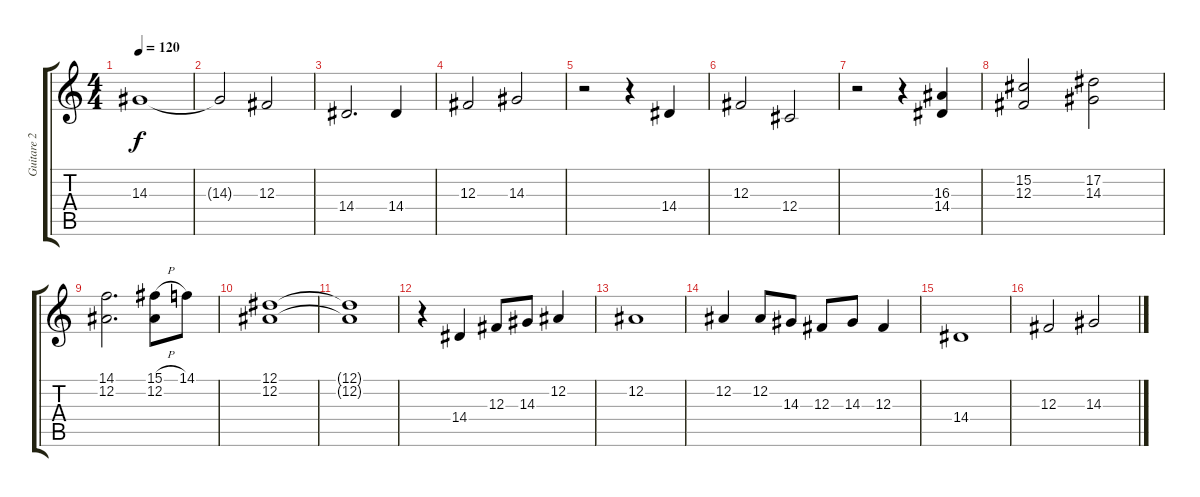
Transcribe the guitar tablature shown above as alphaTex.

\track ("Guitare 2 (Orchestre 1)" "Guitare 2 ") {instrument stringensemble1}
\staff {score tabs}
\tuning (Eb4 Bb3 Gb3 Db3 Ab2 Eb2) {hide}
\ts (4 4)
\tempo 120
\clef g2
\ks c
14.3.1{dy f} |
14.3{t}.2 12.3.2 |
14.4.2{d} 14.4.4 |
12.3.2 14.3.2 |
r.2 r.4 14.4.4 |
12.3.2 12.4.2 |
r.2 r.4 (16.3 14.4).4 |
(15.2 12.3).2 (17.2 14.3).2 |
(14.1 12.2).2{d} (15.1{h} 12.2).8 14.1.8 |
(12.1 12.2).1 |
(12.1{t} 12.2{t}).1 |
r.4 14.4.4 12.3.8 14.3.8 12.2.4 |
12.2.1 |
12.2.4 12.2.8 14.3.8 12.3.8 14.3.8 12.3.4 |
14.4.1 |
12.3.2 14.3.2
